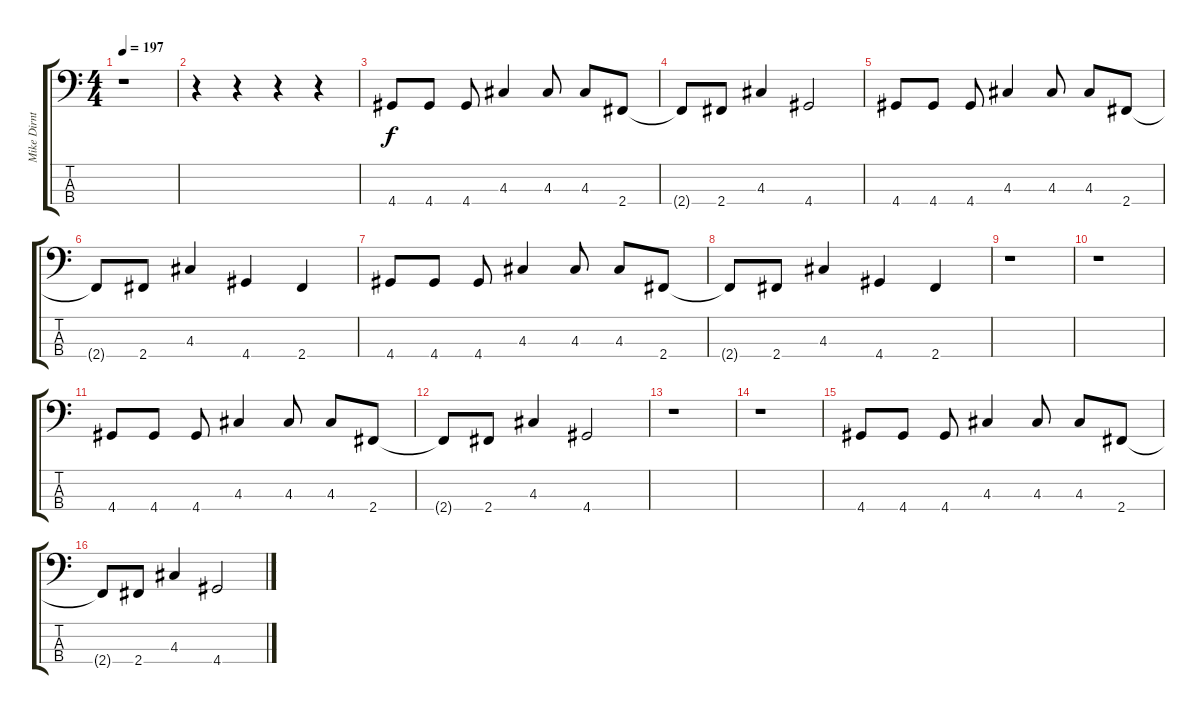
\track ("Mike Dirnt (Bass)" "Mike Dirnt") {instrument electricbasspick}
\staff {score tabs}
\tuning (G2 D2 A1 E1) {hide}
\ts (4 4)
\tempo 197
\clef f4
\ks c
r.1{dy f instrument electricbasspick} |
r.4 r.4 r.4 r.4 |
4.4.8 4.4.8 4.4.8 4.3.4 4.3.8 4.3.8 2.4.8 |
2.4{t}.8 2.4.8 4.3.4 4.4.2 |
4.4.8 4.4.8 4.4.8 4.3.4 4.3.8 4.3.8 2.4.8 |
2.4{t}.8 2.4.8 4.3.4 4.4.4 2.4.4 |
4.4.8 4.4.8 4.4.8 4.3.4 4.3.8 4.3.8 2.4.8 |
2.4{t}.8 2.4.8 4.3.4 4.4.4 2.4.4 |
r.1 |
r.1 |
4.4.8 4.4.8 4.4.8 4.3.4 4.3.8 4.3.8 2.4.8 |
2.4{t}.8 2.4.8 4.3.4 4.4.2 |
r.1 |
r.1 |
4.4.8 4.4.8 4.4.8 4.3.4 4.3.8 4.3.8 2.4.8 |
2.4{t}.8 2.4.8 4.3.4 4.4.2
